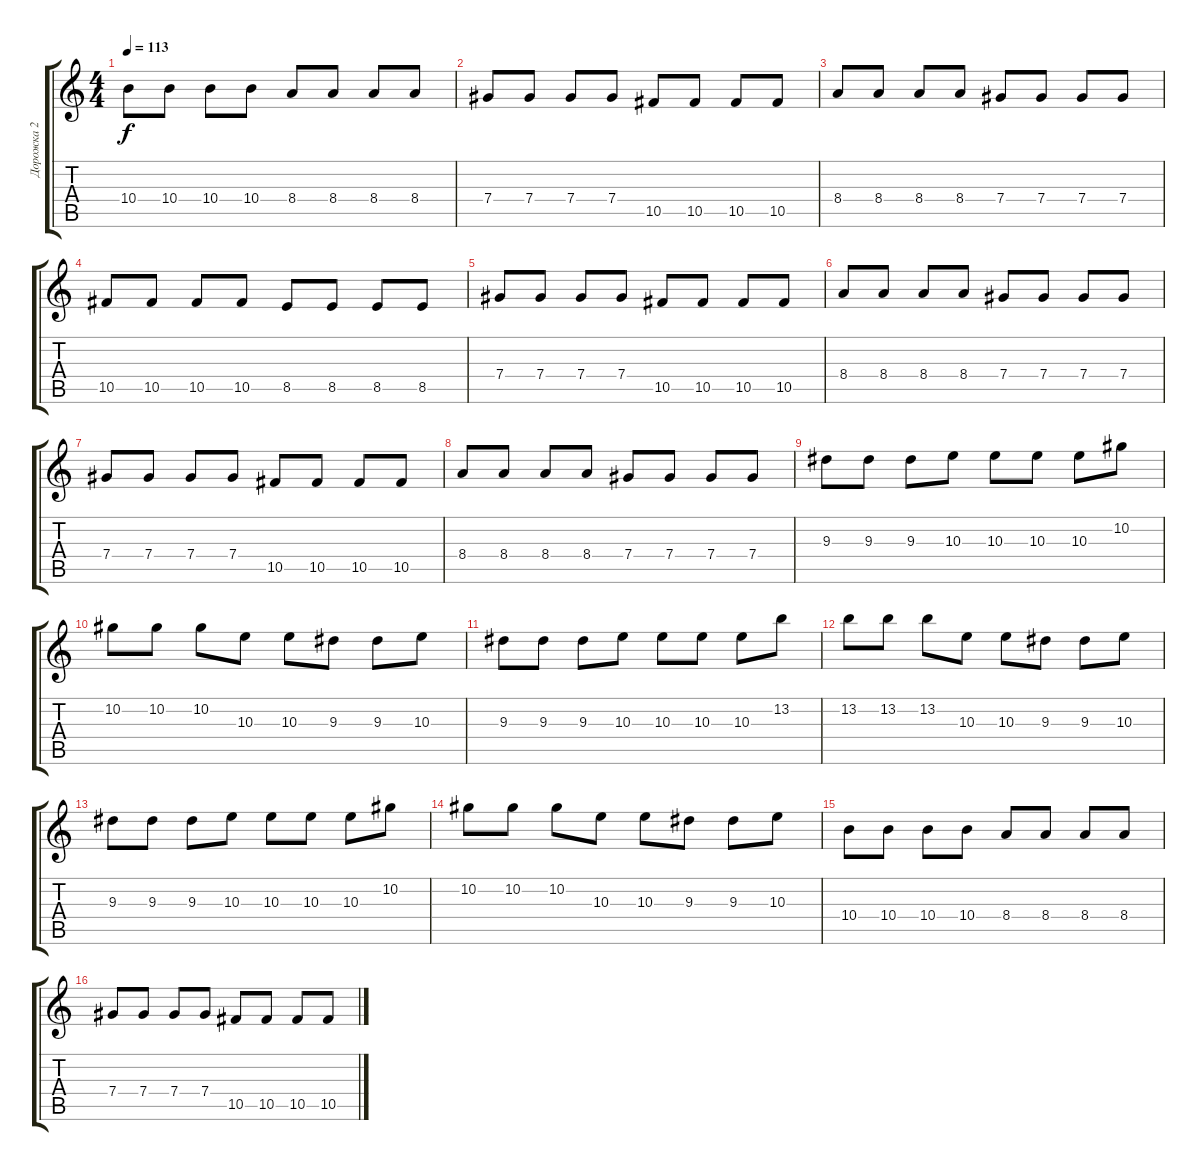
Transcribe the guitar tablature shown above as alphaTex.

\track ("Дорожка 2" "Дорожка 2") {instrument overdrivenguitar}
\staff {score tabs}
\tuning (Eb4 Bb3 Gb3 Db3 Ab2 Eb2) {hide}
\ts (4 4)
\tempo 113
\clef g2
\ks c
10.4.8{dy f} 10.4.8 10.4.8 10.4.8 8.4.8 8.4.8 8.4.8 8.4.8 |
7.4.8 7.4.8 7.4.8 7.4.8 10.5.8 10.5.8 10.5.8 10.5.8 |
8.4.8 8.4.8 8.4.8 8.4.8 7.4.8 7.4.8 7.4.8 7.4.8 |
10.5.8 10.5.8 10.5.8 10.5.8 8.5.8 8.5.8 8.5.8 8.5.8 |
7.4.8 7.4.8 7.4.8 7.4.8 10.5.8 10.5.8 10.5.8 10.5.8 |
8.4.8 8.4.8 8.4.8 8.4.8 7.4.8 7.4.8 7.4.8 7.4.8 |
7.4.8 7.4.8 7.4.8 7.4.8 10.5.8 10.5.8 10.5.8 10.5.8 |
8.4.8 8.4.8 8.4.8 8.4.8 7.4.8 7.4.8 7.4.8 7.4.8 |
9.3.8 9.3.8 9.3.8 10.3.8 10.3.8 10.3.8 10.3.8 10.2.8 |
10.2.8 10.2.8 10.2.8 10.3.8 10.3.8 9.3.8 9.3.8 10.3.8 |
9.3.8 9.3.8 9.3.8 10.3.8 10.3.8 10.3.8 10.3.8 13.2.8 |
13.2.8 13.2.8 13.2.8 10.3.8 10.3.8 9.3.8 9.3.8 10.3.8 |
9.3.8 9.3.8 9.3.8 10.3.8 10.3.8 10.3.8 10.3.8 10.2.8 |
10.2.8 10.2.8 10.2.8 10.3.8 10.3.8 9.3.8 9.3.8 10.3.8 |
10.4.8 10.4.8 10.4.8 10.4.8 8.4.8 8.4.8 8.4.8 8.4.8 |
7.4.8 7.4.8 7.4.8 7.4.8 10.5.8 10.5.8 10.5.8 10.5.8
